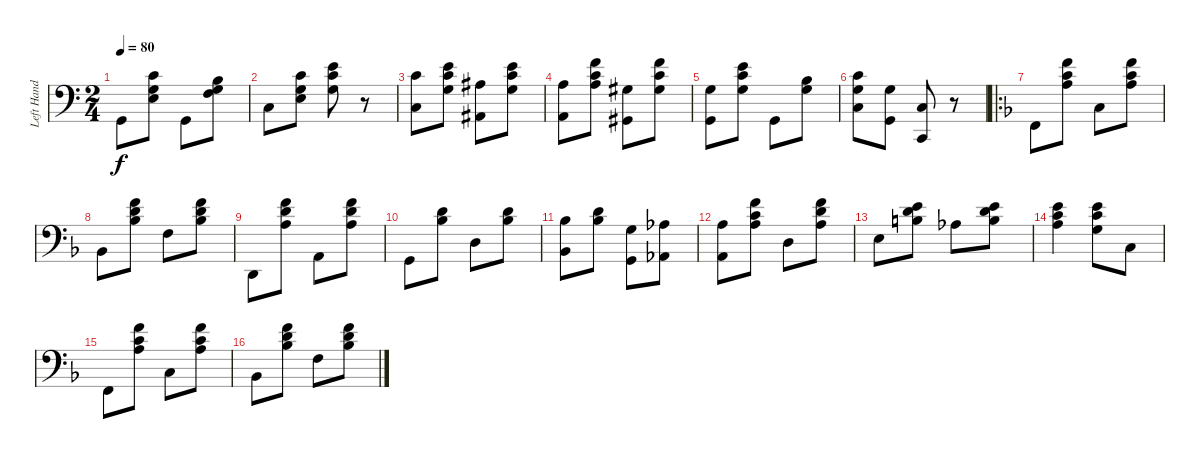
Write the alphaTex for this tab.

\track ("Left Hand" "Left Hand") {instrument brightacousticpiano}
\staff {score}
\tuning (G2 D2 A1 E1 C-1) {hide}
\ts (2 4)
\tempo 80
\clef f4
\ks c
15.4.8{dy f} (17.1 17.2 19.3).8 15.4.8 (16.1 17.2 20.3).8 |
15.3.8 (17.1 17.2 19.3).8 (21.1 22.2 22.3).8 r.8 |
(22.2 20.4).8 (21.1 22.2 22.3).8 (20.2 18.4).8 (21.1 22.2 22.3).8 |
(19.2 17.4).8 (22.1 22.2 24.3).8 (18.2 16.4).8 (22.1 22.2 23.3).8 |
(0.1 22.3).8 (21.1 22.2 22.3).8 0.1.8 (21.2 22.3).8 |
(22.2 22.3 20.4).8 (0.1 22.3).8 (10.2 8.4).8 r.8 |
\ro
\ks f
8.3.8 (22.1 22.2 24.3).8 20.4.8 (22.1 22.2 24.3).8 |
18.4.8 (22.1 24.2 25.3).8 20.3.8 (22.1 24.2 25.3).8 |
0.2.8 (22.1 24.2 24.3).8 17.4.8 (22.1 24.2 24.3).8 |
0.1.8 (19.1 20.2).8 17.3.8 (19.1 20.2).8 |
(20.2 18.4).8 (19.1 20.2).8 (0.1 17.2).8 (18.2 16.4).8 |
(19.2 17.4).8 (22.1 22.2 24.3).8 22.4.8 (22.1 24.2 24.3).8 |
24.4.8 (21.1 24.2 26.3).8 23.3.8 (21.1 24.2 26.3).8 |
(21.1 22.2 24.3).4 (21.1 22.2 22.3).8 20.4.8 |
13.4.8 (22.1 22.2 24.3).8 20.4.8 (22.1 22.2 24.3).8 |
18.4.8 (22.1 24.2 25.3).8 20.3.8 (22.1 24.2 25.3).8
